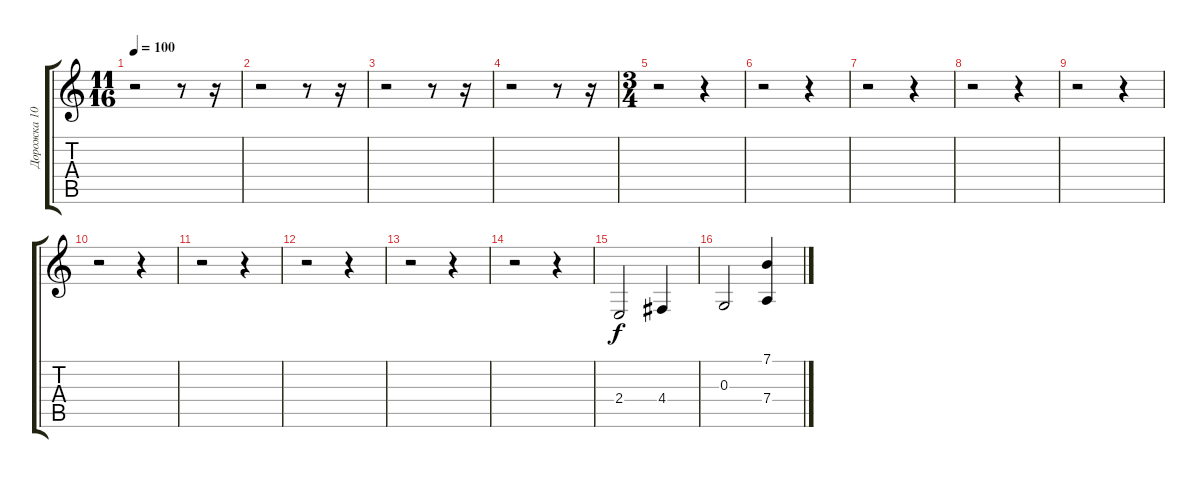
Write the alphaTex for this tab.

\track ("Дорожка 10" "Дорожка 10") {instrument brasssection}
\staff {score tabs}
\tuning (E4 B3 G3 D3 A2 E2) {hide}
\ts (11 16)
\tempo 100
\clef g2
\ks c
r.2{dy f} r.8 r.16 |
r.2 r.8 r.16 |
r.2 r.8 r.16 |
r.2 r.8 r.16 |
\ts (3 4)
r.2 r.4 |
r.2 r.4 |
r.2 r.4 |
r.2 r.4 |
r.2 r.4 |
r.2 r.4 |
r.2 r.4 |
r.2 r.4 |
r.2 r.4 |
r.2 r.4 |
2.4.2 4.4.4 |
0.3.2 (7.1 7.4).4
